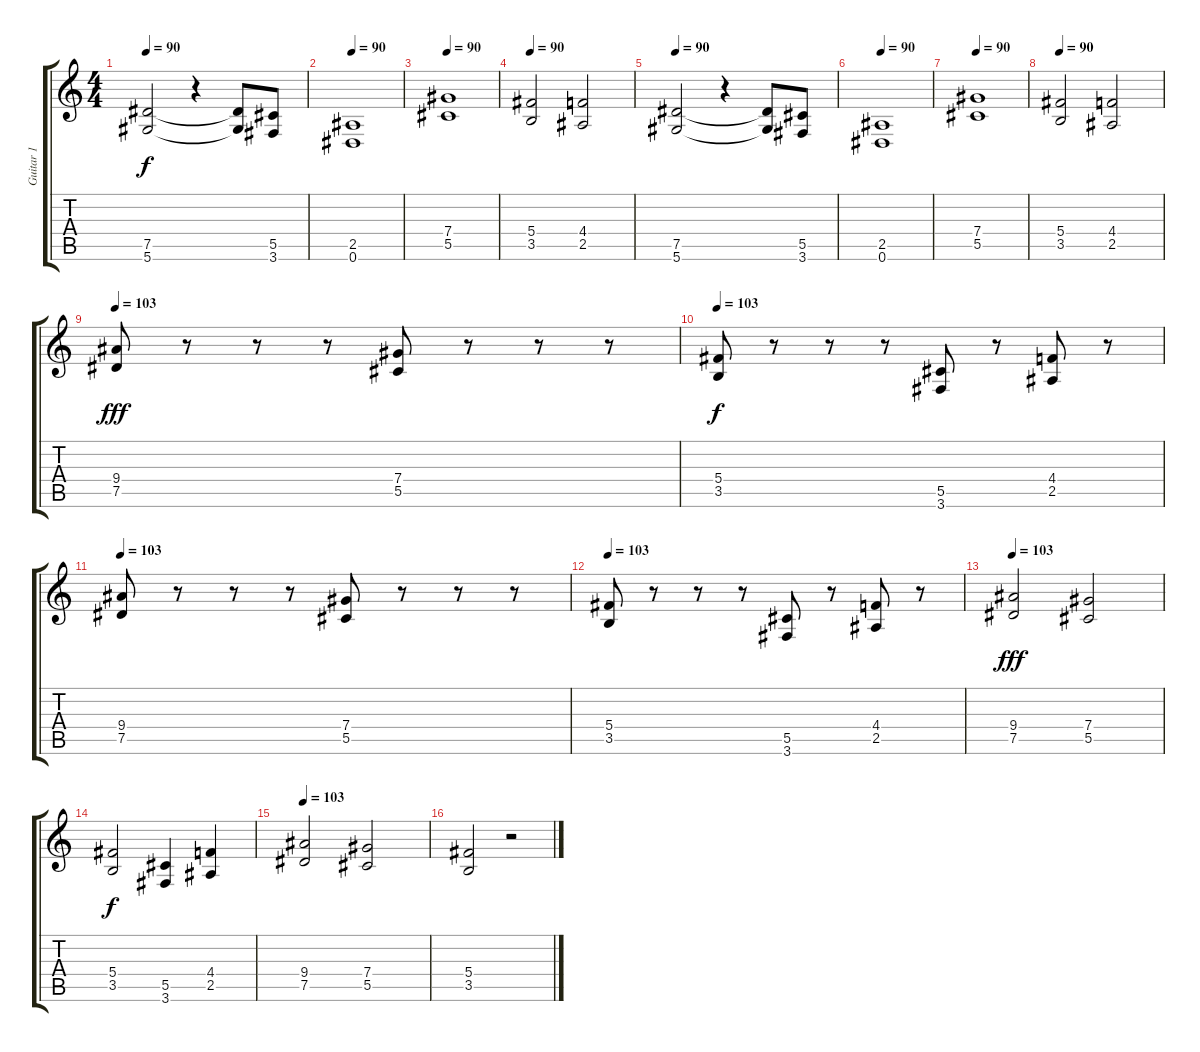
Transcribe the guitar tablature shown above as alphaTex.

\track ("Guitar 1" "Guitar 1") {instrument distortionguitar}
\staff {score tabs}
\tuning (Eb4 Bb3 Gb3 Db3 Ab2 Eb2) {hide}
\ts (4 4)
\tempo 90
\clef g2
\ks c
(7.5 5.6).2{dy f} r.4 (7.5{t} 5.6{t}).8 (5.5 3.6).8 |
\tempo 90
(2.5 0.6).1 |
\tempo 90
(7.4 5.5).1 |
\tempo 90
(5.4 3.5).2 (4.4 2.5).2 |
\tempo 90
(7.5 5.6).2 r.4 (7.5{t} 5.6{t}).8 (5.5 3.6).8 |
\tempo 90
(2.5 0.6).1 |
\tempo 90
(7.4 5.5).1 |
\tempo 90
(5.4 3.5).2 (4.4 2.5).2 |
\tempo 103
(9.4 7.5).8{dy fff} r.8 r.8 r.8 (7.4 5.5).8 r.8 r.8 r.8 |
\tempo 103
(5.4 3.5).8{dy f} r.8 r.8 r.8 (5.5 3.6).8 r.8 (4.4 2.5).8 r.8 |
\tempo 103
(9.4 7.5).8 r.8 r.8 r.8 (7.4 5.5).8 r.8 r.8 r.8 |
\tempo 103
(5.4 3.5).8 r.8 r.8 r.8 (5.5 3.6).8 r.8 (4.4 2.5).8 r.8 |
\tempo 103
(9.4 7.5).2{dy fff} (7.4 5.5).2 |
(5.4 3.5).2{dy f} (5.5 3.6).4 (4.4 2.5).4 |
\tempo 103
(9.4 7.5).2 (7.4 5.5).2 |
(5.4 3.5).2 r.2
